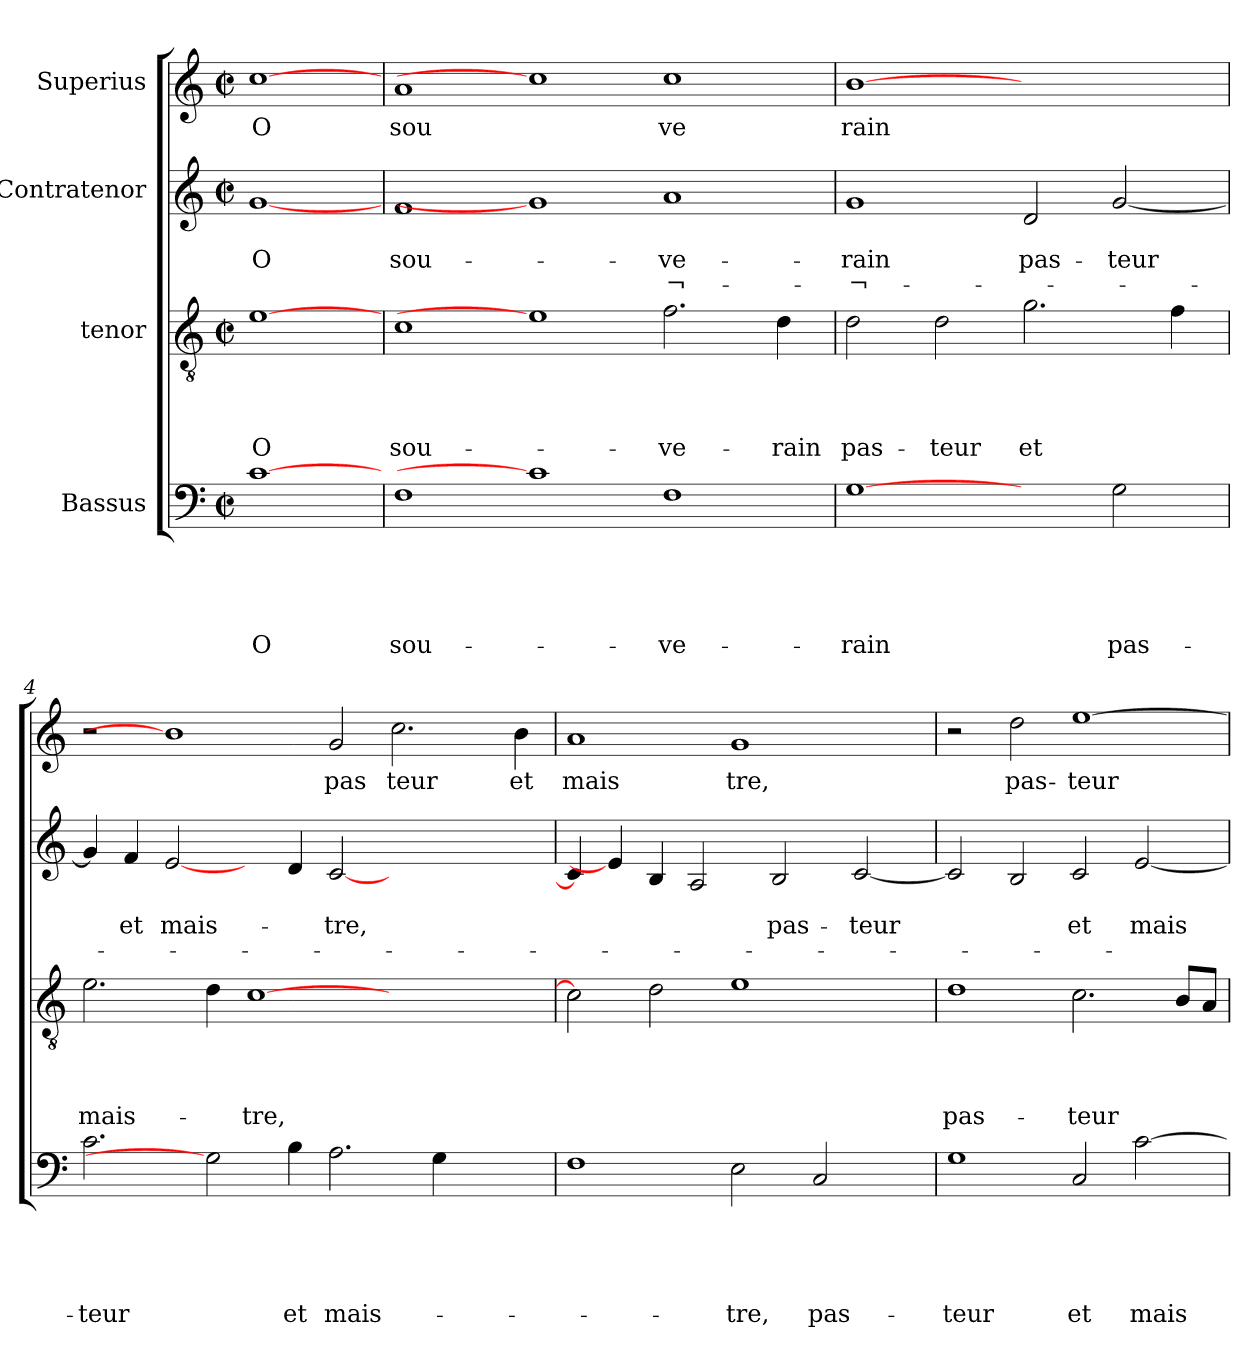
**kern	**text	**text	**text	**text	**text	**kern	**text	**text	**text	**text	**kern	**text	**text	**text	**kern	**text
*part4	*part4	*part4	*part4	*part4	*part4	*part3	*part3	*part3	*part3	*part3	*part2	*part2	*part2	*part2	*part1	*part1
*staff4	*staff4	*staff4	*staff4	*staff4	*staff4	*staff3	*staff3	*staff3	*staff3	*staff3	*staff2	*staff2	*staff2	*staff2	*staff1	*staff1
*I"Bassus	*	*	*	*	*	*I"tenor	*	*	*	*	*I"Contratenor	*	*	*	*I"Superius	*
*clefF4	*	*	*	*	*	*clefGv2	*	*	*	*	*clefG2	*	*	*	*clefG2	*
*k[]	*	*	*	*	*	*k[]	*	*	*	*	*k[]	*	*	*	*k[]	*
*C:	*	*	*	*	*	*C:	*	*	*	*	*C:	*	*	*	*C:	*
*M2/2	*	*	*	*	*	*M2/2	*	*	*	*	*M2/2	*	*	*	*M2/2	*
*met(c|)	*	*	*	*	*	*met(c|)	*	*	*	*	*met(c|)	*	*	*	*met(c|)	*
=1	=1	=1	=1	=1	=1	=1	=1	=1	=1	=1	=1	=1	=1	=1	=1	=1
!	!	!	!	!	!LO:LY:b	!	!	!	!	!LO:LY:b	!	!	!LO:LY:b	!	!	!LO:LY:b
[1c	.	.	.	.	O	[1e	.	.	.	O	[1g	.	O	.	[1cc	O
=2	=2	=2	=2	=2	=2	=2	=2	=2	=2	=2	=2	=2	=2	=2	=2	=2
!	!	!	!	!	!LO:LY:b	!	!	!	!	!LO:LY:b	!	!	!LO:LY:b	!	!	!LO:LY:b
1F	.	.	.	.	sou-	1c	.	.	.	sou-	1f	.	sou-	.	1a	sou
1c]	.	.	.	.	.	1e]	.	.	.	.	1g]	.	.	.	1cc]	.
!	!	!	!	!	!LO:LY:b	!	!	!	!	!LO:LY:b	!	!	!LO:LY:b	!LO:LY:b	!	!LO:LY:b
1F	.	.	.	.	-ve-	2.f\	.	.	.	-ve-	1a	.	-ve-	¬-	1cc	ve
!	!	!	!	!	!	!	!	!	!	!LO:LY:b	!	!	!	!	!	!
.	.	.	.	.	.	4d\	.	.	.	-rain	.	.	.	.	.	.
=3	=3	=3	=3	=3	=3	=3	=3	=3	=3	=3	=3	=3	=3	=3	=3	=3
!	!	!	!	!	!LO:LY:b	!	!	!	!	!LO:LY:b	!	!	!LO:LY:b	!LO:LY:b	!	!LO:LY:b
[1G	.	.	.	.	-rain	2d\	.	.	.	pas-	1g	.	-rain	-¬-	[1b	rain
!	!	!	!	!	!	!	!	!	!	!LO:LY:b	!	!	!	!	!	!
.	.	.	.	.	.	2d\	.	.	.	-teur	.	.	.	.	.	.
!	!	!	!	!	!	!	!	!	!	!LO:LY:b	!	!	!LO:LY:b	!	!	!
2ryy	.	.	.	.	.	2.g\	.	.	.	et	2d/	.	pas-	.	1ryy	.
!	!	!	!	!	!LO:LY:b	!	!	!	!	!	!	!	!LO:LY:b	!	!	!
2G\	.	.	.	.	pas-	.	.	.	.	.	[<2g/	.	-teur	.	.	.
.	.	.	.	.	.	4f\	.	.	.	.	.	.	.	.	.	.
=4	=4	=4	=4	=4	=4	=4	=4	=4	=4	=4	=4	=4	=4	=4	=4	=4
!	!	!	!	!	!LO:LY:b	!	!	!	!	!LO:LY:b	!	!	!	!	!	!
2.c\	.	.	.	.	-teur	2.e\	.	.	.	mais-	4g/]	.	.	.	2r	.
!	!	!	!	!	!	!	!	!	!	!	!	!	!LO:LY:b	!	!	!
.	.	.	.	.	.	.	.	.	.	.	4f/	.	et	.	.	.
!	!	!	!	!	!	!	!	!	!	!	!	!	!LO:LY:b	!	!	!
.	.	.	.	.	.	.	.	.	.	.	[2e/	.	mais-	.	1b]	.
2G]	.	.	.	.	.	4d\	.	.	.	.	.	.	.	.	.	.
!	!	!	!	!	!	!	!	!	!	!LO:LY:b	!	!	!	!	!	!
.	.	.	.	.	.	[>1c	.	.	.	-tre,	4ryy	.	.	.	.	.
!	!	!	!	!	!LO:LY:b	!	!	!	!	!	!	!	!	!	!	!
4B\	.	.	.	.	et	.	.	.	.	.	4d/	.	.	.	.	.
!	!	!	!	!	!LO:LY:b	!	!	!	!	!	!	!	!LO:LY:b	!	!	!LO:LY:b
2.A\	.	.	.	.	mais-	.	.	.	.	.	[<2c/	.	-tre,	.	2g/	pas
!	!	!	!	!	!	!	!	!	!	!	!	!	!	!	!	!LO:LY:b
.	.	.	.	.	.	1ryy	.	.	.	.	1ryy	.	.	.	2.cc\	teur
4G\	.	.	.	.	.	.	.	.	.	.	.	.	.	.	.	.
2ryy	.	.	.	.	.	.	.	.	.	.	.	.	.	.	.	.
!	!	!	!	!	!	!	!	!	!	!	!	!	!	!	!	!LO:LY:b
.	.	.	.	.	.	.	.	.	.	.	.	.	.	.	4b\	et
=5	=5	=5	=5	=5	=5	=5	=5	=5	=5	=5	=5	=5	=5	=5	=5	=5
!	!	!	!	!	!	!	!	!	!	!	!	!	!	!	!	!LO:LY:b
1F	.	.	.	.	.	2c\]	.	.	.	.	4c/]	.	.	.	1a<	mais
.	.	.	.	.	.	.	.	.	.	.	4e/]	.	.	.	.	.
.	.	.	.	.	.	2d\	.	.	.	.	4B/	.	.	.	.	.
.	.	.	.	.	.	.	.	.	.	.	2A/	.	.	.	.	.
!	!	!	!	!	!LO:LY:b	!	!	!	!	!	!	!	!	!	!	!LO:LY:b
2E\	.	.	.	.	-tre,	1e	.	.	.	.	.	.	.	.	1g	tre,
!	!	!	!	!	!	!	!	!	!	!	!	!	!LO:LY:b	!	!	!
.	.	.	.	.	.	.	.	.	.	.	2B/	.	pas-	.	.	.
!	!	!	!	!	!LO:LY:b	!	!	!	!	!	!	!	!	!	!	!
2C/	.	.	.	.	pas-	.	.	.	.	.	.	.	.	.	.	.
!	!	!	!	!	!	!	!	!	!	!	!	!	!LO:LY:b	!	!	!
.	.	.	.	.	.	.	.	.	.	.	[<2c/	.	-teur	.	.	.
4ryy	.	.	.	.	.	4ryy	.	.	.	.	.	.	.	.	4ryy	.
!!LO:LB:g=z
=6	=6	=6	=6	=6	=6	=6	=6	=6	=6	=6	=6	=6	=6	=6	=6	=6
!	!	!	!	!	!LO:LY:b	!	!	!	!	!LO:LY:b	!	!	!	!	!	!
1G	.	.	.	.	-teur	1d	.	.	.	pas-	2c/]	.	.	.	2r	.
!	!	!	!	!	!	!	!	!	!	!	!	!	!	!	!	!LO:LY:b
.	.	.	.	.	.	.	.	.	.	.	2B/	.	.	.	2dd\	pas-
!	!	!	!	!	!LO:LY:b	!	!	!	!	!LO:LY:b	!	!	!LO:LY:b	!	!	!LO:LY:b
2C/	.	.	.	.	et	2.c\	.	.	.	-teur	2c/	.	et	.	[>1ee	-teur
!	!	!	!	!	!LO:LY:b	!	!	!	!	!	!	!	!LO:LY:b	!	!	!
[>2c\	.	.	.	.	mais	.	.	.	.	.	[<2e/	.	mais-	.	.	.
.	.	.	.	.	.	8B/L	.	.	.	.	.	.	.	.	.	.
.	.	.	.	.	.	8A/J	.	.	.	.	.	.	.	.	.	.
=	=	=	=	=	=	=	=	=	=	=	=	=	=	=	=	=
*-	*-	*-	*-	*-	*-	*-	*-	*-	*-	*-	*-	*-	*-	*-	*-	*-
